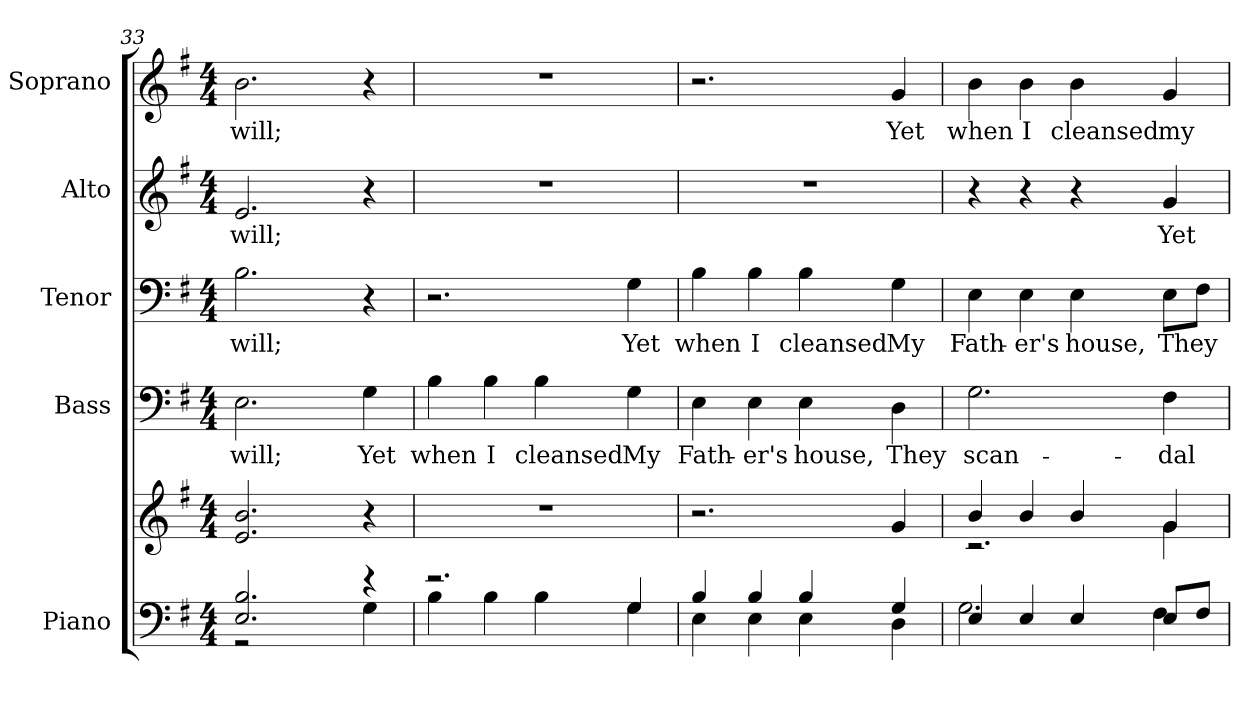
**kern	**kern	**kern	**text	**kern	**text	**kern	**text	**kern	**text
*part5	*part5	*part4	*part4	*part3	*part3	*part2	*part2	*part1	*part1
*staff6	*staff5	*staff4	*staff4	*staff3	*staff3	*staff2	*staff2	*staff1	*staff1
*I"Piano	*	*I"Bass	*	*I"Tenor	*	*I"Alto	*	*I"Soprano	*
*I'Pno.	*	*I'B.	*	*I'T.	*	*I'A.	*	*I'S.	*
*clefF4	*clefG2	*clefF4	*	*clefF4	*	*clefG2	*	*clefG2	*
*k[f#]	*k[f#]	*k[f#]	*	*k[f#]	*	*k[f#]	*	*k[f#]	*
*G:	*G:	*G:	*	*G:	*	*G:	*	*G:	*
*M4/4	*M4/4	*M4/4	*	*M4/4	*	*M4/4	*	*M4/4	*
=33	=33	=33	=33	=33	=33	=33	=33	=33	=33
*^	*	*	*	*	*	*	*	*	*
!	!	!	!	!LO:LY:b:color=#000000	!	!	!	!	!	!
!	!	!	!	!	!	!LO:LY:b:color=#000000	!	!	!	!
!	!	!	!	!	!	!	!	!LO:LY:b:color=#000000	!	!
!	!	!	!	!	!	!	!	!	!	!LO:LY:b:color=#000000
2.Ei/ 2.Bi	2r	2.ei/ 2.bi	2.Ei\	will;	2.Bi\	will;	2.ei/	will;	2.bi\	will;
.	4ryy	.	.	.	.	.	.	.	.	.
!	!	!	!	!LO:LY:b:color=#000000	!	!	!	!	!	!
4r	4Gi\	4r	4Gi\	Yet	4r	.	4r	.	4r	.
!!LO:LB:g=z
=34	=34	=34	=34	=34	=34	=34	=34	=34	=34	=34
!	!	!	!	!LO:LY:b:color=#000000	!	!	!	!	!	!
2.r	4Bi\	1r	4Bi\	when	2.r	.	1r	.	1r	.
!	!	!	!	!LO:LY:b:color=#000000	!	!	!	!	!	!
.	4Bi\	.	4Bi\	I	.	.	.	.	.	.
!	!	!	!	!LO:LY:b:color=#000000	!	!	!	!	!	!
.	4Bi\	.	4Bi\	cleansed	.	.	.	.	.	.
!	!	!	!	!LO:LY:b:color=#000000	!	!	!	!	!	!
!	!	!	!	!	!	!LO:LY:b:color=#000000	!	!	!	!
4Gi/	4Gi\	.	4Gi\	My	4Gi\	Yet	.	.	.	.
=35	=35	=35	=35	=35	=35	=35	=35	=35	=35	=35
!	!	!	!	!LO:LY:b:color=#000000	!	!	!	!	!	!
!	!	!	!	!	!	!LO:LY:b:color=#000000	!	!	!	!
4Bi/	4Ei\	2.r	4Ei\	Fath-	4Bi\	when	1r	.	2.r	.
!	!	!	!	!LO:LY:b:color=#000000	!	!	!	!	!	!
!	!	!	!	!	!	!LO:LY:b:color=#000000	!	!	!	!
4Bi/	4Ei\	.	4Ei\	-er's	4Bi\	I	.	.	.	.
!	!	!	!	!LO:LY:b:color=#000000	!	!	!	!	!	!
!	!	!	!	!	!	!LO:LY:b:color=#000000	!	!	!	!
4Bi/	4Ei\	.	4Ei\	house,	4Bi\	cleansed	.	.	.	.
!	!	!	!	!LO:LY:b:color=#000000	!	!	!	!	!	!
!	!	!	!	!	!	!LO:LY:b:color=#000000	!	!	!	!
!	!	!	!	!	!	!	!	!	!	!LO:LY:b:color=#000000
4Gi/	4Di\	4gi/	4Di\	They	4Gi\	My	.	.	4gi/	Yet
=36	=36	=36	=36	=36	=36	=36	=36	=36	=36	=36
*	*	*^	*	*	*	*	*	*	*	*
!	!	!	!	!	!LO:LY:b:color=#000000	!	!	!	!	!	!
!	!	!	!	!	!	!	!LO:LY:b:color=#000000	!	!	!	!
!	!	!	!	!	!	!	!	!	!	!	!LO:LY:b:color=#000000
4Ei/	2.Gi\	4bi/	2.r	2.Gi\	scan-	4Ei\	Fath-	4r	.	4bi\	when
!	!	!	!	!	!	!	!LO:LY:b:color=#000000	!	!	!	!
!	!	!	!	!	!	!	!	!	!	!	!LO:LY:b:color=#000000
4Ei/	.	4bi/	.	.	.	4Ei\	-er's	4r	.	4bi\	I
!	!	!	!	!	!	!	!LO:LY:b:color=#000000	!	!	!	!
!	!	!	!	!	!	!	!	!	!	!	!LO:LY:b:color=#000000
4Ei/	.	4bi/	.	.	.	4Ei\	house,	4r	.	4bi\	cleansed
!	!	!	!	!	!LO:LY:b:color=#000000	!	!	!	!	!	!
!	!	!	!	!	!	!	!LO:LY:b:color=#000000	!	!	!	!
!	!	!	!	!	!	!	!	!	!LO:LY:b:color=#000000	!	!
!	!	!	!	!	!	!	!	!	!	!	!LO:LY:b:color=#000000
8Ei/L	4F#i\	4gi/	4gi\	4F#i\	-dal-	8Ei\L	They	4gi/	Yet	4gi/	my
8F#i/J	.	.	.	.	.	8F#i\J	.	.	.	.	.
*v	*v	*	*	*	*	*	*	*	*	*	*
*	*v	*v	*	*	*	*	*	*	*	*
=	=	=	=	=	=	=	=	=	=
*-	*-	*-	*-	*-	*-	*-	*-	*-	*-
